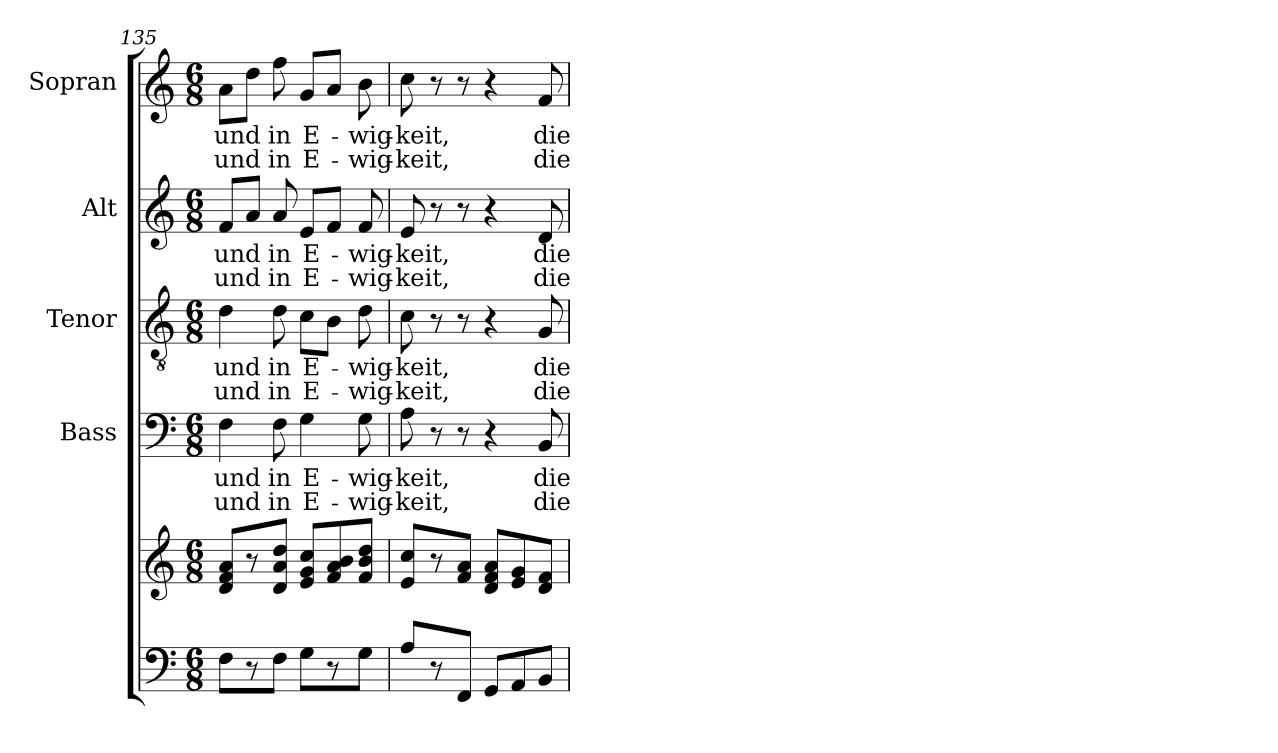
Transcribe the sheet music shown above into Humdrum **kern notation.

**kern	**kern	**kern	**text	**text	**kern	**text	**text	**kern	**text	**text	**kern	**text	**text
*part5	*part5	*part4	*part4	*part4	*part3	*part3	*part3	*part2	*part2	*part2	*part1	*part1	*part1
*staff6	*staff5	*staff4	*staff4	*staff4	*staff3	*staff3	*staff3	*staff2	*staff2	*staff2	*staff1	*staff1	*staff1
*	*	*I"Bass	*	*	*I"Tenor	*	*	*I"Alt	*	*	*I"Sopran	*	*
*	*	*I'B.	*	*	*I'T.	*	*	*I'A.	*	*	*I'S.	*	*
*clefF4	*clefG2	*clefF4	*	*	*clefGv2	*	*	*clefG2	*	*	*clefG2	*	*
*k[]	*k[]	*k[]	*	*	*k[]	*	*	*k[]	*	*	*k[]	*	*
*C:	*C:	*C:	*	*	*C:	*	*	*C:	*	*	*C:	*	*
*M6/8	*M6/8	*M6/8	*	*	*M6/8	*	*	*M6/8	*	*	*M6/8	*	*
=135	=135	=135	=135	=135	=135	=135	=135	=135	=135	=135	=135	=135	=135
!	!	!	!LO:LY:b	!LO:LY:b	!	!LO:LY:b	!LO:LY:b	!	!LO:LY:b	!LO:LY:b	!	!LO:LY:b	!LO:LY:b
8F\L	8d/ 8f/ 8a/L	4F\	und	und	4d\	und	und	8f/L	und	und	8a\L	und	und
8r	8r	.	.	.	.	.	.	8a/J	.	.	8dd\J	.	.
!	!	!	!LO:LY:b	!LO:LY:b	!	!LO:LY:b	!LO:LY:b	!	!LO:LY:b	!LO:LY:b	!	!LO:LY:b	!LO:LY:b
8F\J	8d/ 8a/ 8dd/J	8F\	in	in	8d\	in	in	8a/	in	in	8ff\	in	in
!	!	!	!LO:LY:b	!LO:LY:b	!	!LO:LY:b	!LO:LY:b	!	!LO:LY:b	!LO:LY:b	!	!LO:LY:b	!LO:LY:b
8G\L	8e/ 8g/ 8cc/L	4G\	E-	E-	8c\L	E-	E-	8e/L	E-	E-	8g/L	E-	E-
8r	8f/ 8a/ 8b/	.	.	.	8B\J	.	.	8f/J	.	.	8a/J	.	.
!	!	!	!LO:LY:b	!LO:LY:b	!	!LO:LY:b	!LO:LY:b	!	!LO:LY:b	!LO:LY:b	!	!LO:LY:b	!LO:LY:b
8G\J	8f/ 8b/ 8dd/J	8G\	-wig-	-wig-	8d\	-wig-	-wig-	8f/	-wig-	-wig-	8b\	-wig-	-wig-
!!LO:LB:g=z
=136	=136	=136	=136	=136	=136	=136	=136	=136	=136	=136	=136	=136	=136
!	!	!	!LO:LY:b	!LO:LY:b	!	!LO:LY:b	!LO:LY:b	!	!LO:LY:b	!LO:LY:b	!	!LO:LY:b	!LO:LY:b
8A/L	8e/ 8cc/L	8A\	-keit,	-keit,	8c\	-keit,	-keit,	8e/	-keit,	-keit,	8cc\	-keit,	-keit,
8r	8r	8r	.	.	8r	.	.	8r	.	.	8r	.	.
8FF/J	8f/ 8a/J	8r	.	.	8r	.	.	8r	.	.	8r	.	.
8GG/L	8d/ 8f/ 8a/L	4r	.	.	4r	.	.	4r	.	.	4r	.	.
8AA/	8e/ 8g/	.	.	.	.	.	.	.	.	.	.	.	.
!	!	!	!LO:LY:b	!LO:LY:b	!	!LO:LY:b	!LO:LY:b	!	!LO:LY:b	!LO:LY:b	!	!LO:LY:b	!LO:LY:b
8BB/J	8d/ 8f/J	8BB/	die	die	8G/	die	die	8d/	die	die	8f/	die	die
=	=	=	=	=	=	=	=	=	=	=	=	=	=
*-	*-	*-	*-	*-	*-	*-	*-	*-	*-	*-	*-	*-	*-
